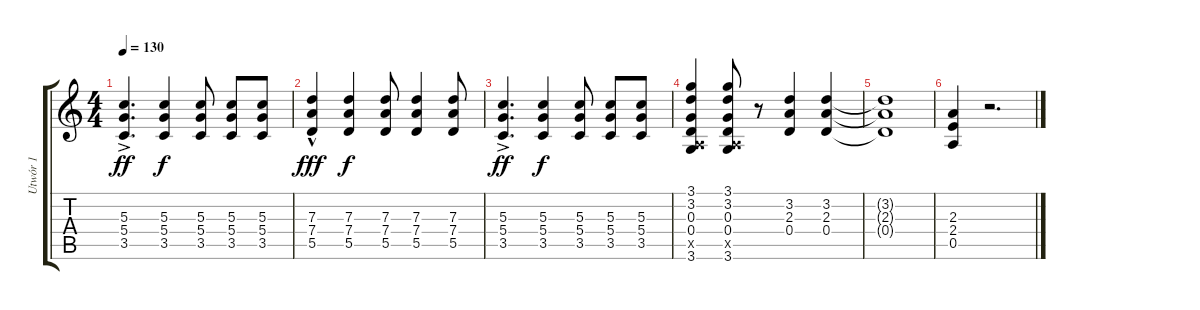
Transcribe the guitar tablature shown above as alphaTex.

\track ("Utwór 1" "Utwór 1") {instrument overdrivenguitar}
\staff {score tabs}
\tuning (E4 B3 G3 D3 A2 E2) {hide}
\ts (4 4)
\tempo 130
\clef g2
\ks c
(5.3{ac} 5.4{ac} 3.5{ac}).4{d dy ff} (5.3 5.4 3.5).4{dy f} (5.3 5.4 3.5).8 (5.3 5.4 3.5).8 (5.3 5.4 3.5).8 |
(7.3{hac} 7.4{hac} 5.5{hac}).4{dy fff} (7.3 7.4 5.5).4{dy f} (7.3 7.4 5.5).8 (7.3 7.4 5.5).4 (7.3 7.4 5.5).8 |
(5.3{ac} 5.4{ac} 3.5{ac}).4{d dy ff} (5.3 5.4 3.5).4{dy f} (5.3 5.4 3.5).8 (5.3 5.4 3.5).8 (5.3 5.4 3.5).8 |
(3.1 3.2 0.3 0.4 0.5{x} 3.6).4 (3.1 3.2 0.3 0.4 0.5{x} 3.6).8 r.8 (3.2 2.3 0.4).4 (3.2 2.3 0.4).4 |
(3.2{t} 2.3{t} 0.4{t}).1 |
(2.3 2.4 0.5).4 r.2{d}
